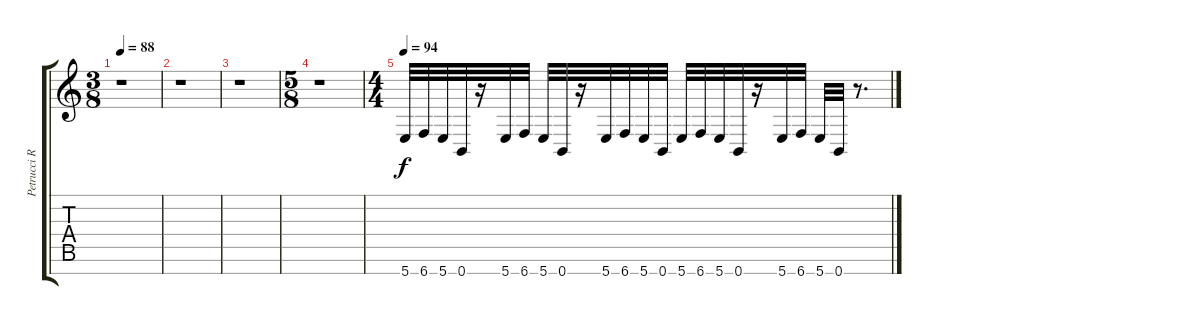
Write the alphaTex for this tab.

\track ("Petrucci Riff (Disto Gtr)" "Petrucci R") {instrument distortionguitar}
\staff {score tabs}
\tuning (E4 B3 G3 D3 A2 E2 B1) {hide}
\ts (3 8)
\tempo 88
\clef g2
\ks c
r.1{dy f} |
r.1 |
r.1 |
\ts (5 8)
r.1 |
\ts (4 4)
\tempo 94
5.7.32 6.7.32 5.7.32 0.7.32 r.16 5.7.32 6.7.32 5.7.32 0.7.32 r.16 5.7.32 6.7.32 5.7.32 0.7.32 5.7.32 6.7.32 5.7.32 0.7.32 r.16 5.7.32 6.7.32 5.7.32 0.7.32 r.8{d}
